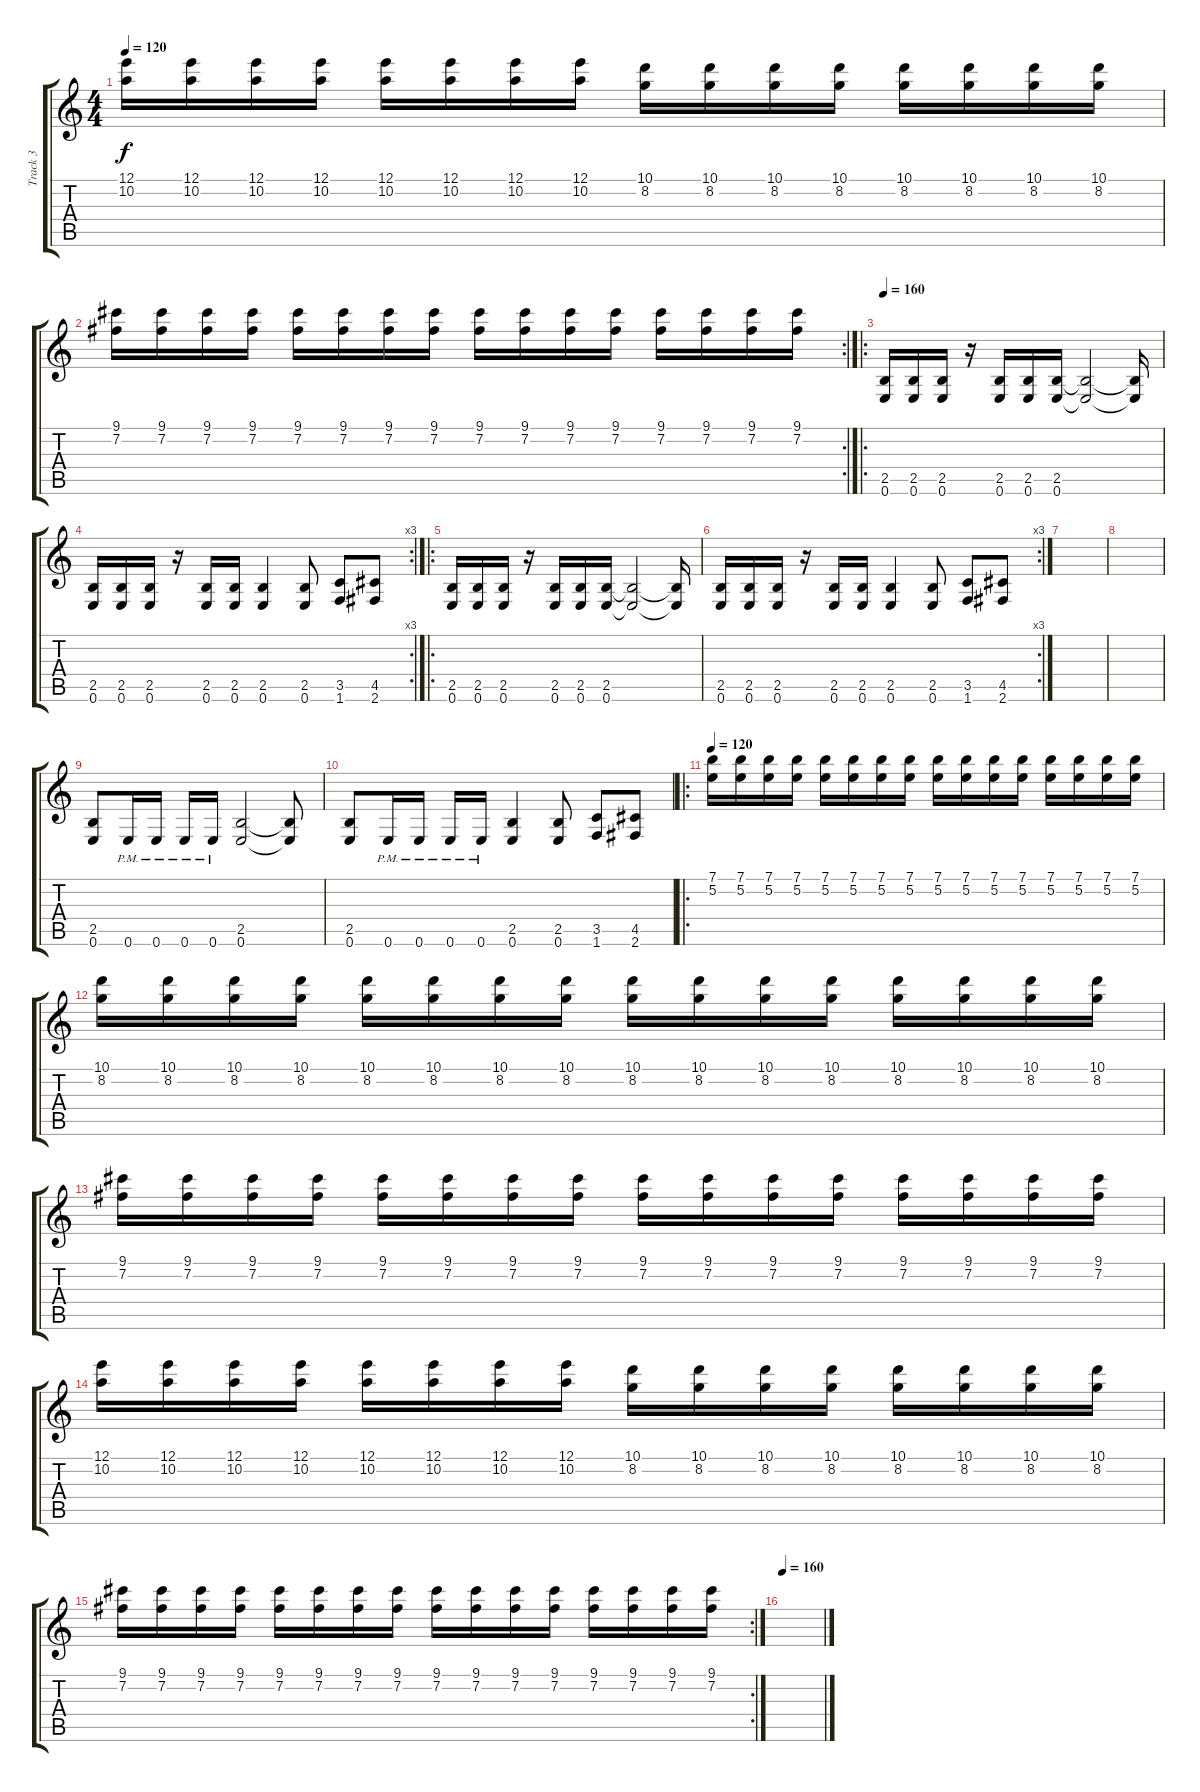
\track ("Track 3" "Track 3") {instrument distortionguitar}
\staff {score tabs}
\tuning (E4 B3 G3 D3 A2 E2) {hide}
\ts (4 4)
\tempo 120
\clef g2
\ks c
(12.1 10.2).16{dy f} (12.1 10.2).16 (12.1 10.2).16 (12.1 10.2).16 (12.1 10.2).16 (12.1 10.2).16 (12.1 10.2).16 (12.1 10.2).16 (10.1 8.2).16 (10.1 8.2).16 (10.1 8.2).16 (10.1 8.2).16 (10.1 8.2).16 (10.1 8.2).16 (10.1 8.2).16 (10.1 8.2).16 |
\rc 2
(9.1 7.2).16 (9.1 7.2).16 (9.1 7.2).16 (9.1 7.2).16 (9.1 7.2).16 (9.1 7.2).16 (9.1 7.2).16 (9.1 7.2).16 (9.1 7.2).16 (9.1 7.2).16 (9.1 7.2).16 (9.1 7.2).16 (9.1 7.2).16 (9.1 7.2).16 (9.1 7.2).16 (9.1 7.2).16 |
\ro
\tempo 160
(2.5 0.6).16 (2.5 0.6).16 (2.5 0.6).16 r.16 (2.5 0.6).16 (2.5 0.6).16 (2.5 0.6).16 (2.5{t} 0.6{t}).2 (2.5{t} 0.6{t}).16 |
\rc 3
(2.5 0.6).16 (2.5 0.6).16 (2.5 0.6).16 r.16 (2.5 0.6).16 (2.5 0.6).16 (2.5 0.6).4 (2.5 0.6).8 (3.5 1.6).8 (4.5 2.6).8 |
\ro
(2.5 0.6).16 (2.5 0.6).16 (2.5 0.6).16 r.16 (2.5 0.6).16 (2.5 0.6).16 (2.5 0.6).16 (2.5{t} 0.6{t}).2 (2.5{t} 0.6{t}).16 |
\rc 3
(2.5 0.6).16 (2.5 0.6).16 (2.5 0.6).16 r.16 (2.5 0.6).16 (2.5 0.6).16 (2.5 0.6).4 (2.5 0.6).8 (3.5 1.6).8 (4.5 2.6).8 |
|
|
(2.5 0.6).8 0.6{pm}.16 0.6{pm}.16 0.6{pm}.16 0.6{pm}.16 (2.5 0.6).2 (2.5{t} 0.6{t}).8 |
(2.5 0.6).8 0.6{pm}.16 0.6{pm}.16 0.6{pm}.16 0.6{pm}.16 (2.5 0.6).4 (2.5 0.6).8 (3.5 1.6).8 (4.5 2.6).8 |
\ro
\tempo 120
(7.1 5.2).16 (7.1 5.2).16 (7.1 5.2).16 (7.1 5.2).16 (7.1 5.2).16 (7.1 5.2).16 (7.1 5.2).16 (7.1 5.2).16 (7.1 5.2).16 (7.1 5.2).16 (7.1 5.2).16 (7.1 5.2).16 (7.1 5.2).16 (7.1 5.2).16 (7.1 5.2).16 (7.1 5.2).16 |
(10.1 8.2).16 (10.1 8.2).16 (10.1 8.2).16 (10.1 8.2).16 (10.1 8.2).16 (10.1 8.2).16 (10.1 8.2).16 (10.1 8.2).16 (10.1 8.2).16 (10.1 8.2).16 (10.1 8.2).16 (10.1 8.2).16 (10.1 8.2).16 (10.1 8.2).16 (10.1 8.2).16 (10.1 8.2).16 |
(9.1 7.2).16 (9.1 7.2).16 (9.1 7.2).16 (9.1 7.2).16 (9.1 7.2).16 (9.1 7.2).16 (9.1 7.2).16 (9.1 7.2).16 (9.1 7.2).16 (9.1 7.2).16 (9.1 7.2).16 (9.1 7.2).16 (9.1 7.2).16 (9.1 7.2).16 (9.1 7.2).16 (9.1 7.2).16 |
(12.1 10.2).16 (12.1 10.2).16 (12.1 10.2).16 (12.1 10.2).16 (12.1 10.2).16 (12.1 10.2).16 (12.1 10.2).16 (12.1 10.2).16 (10.1 8.2).16 (10.1 8.2).16 (10.1 8.2).16 (10.1 8.2).16 (10.1 8.2).16 (10.1 8.2).16 (10.1 8.2).16 (10.1 8.2).16 |
\rc 2
(9.1 7.2).16 (9.1 7.2).16 (9.1 7.2).16 (9.1 7.2).16 (9.1 7.2).16 (9.1 7.2).16 (9.1 7.2).16 (9.1 7.2).16 (9.1 7.2).16 (9.1 7.2).16 (9.1 7.2).16 (9.1 7.2).16 (9.1 7.2).16 (9.1 7.2).16 (9.1 7.2).16 (9.1 7.2).16 |
\tempo 160
